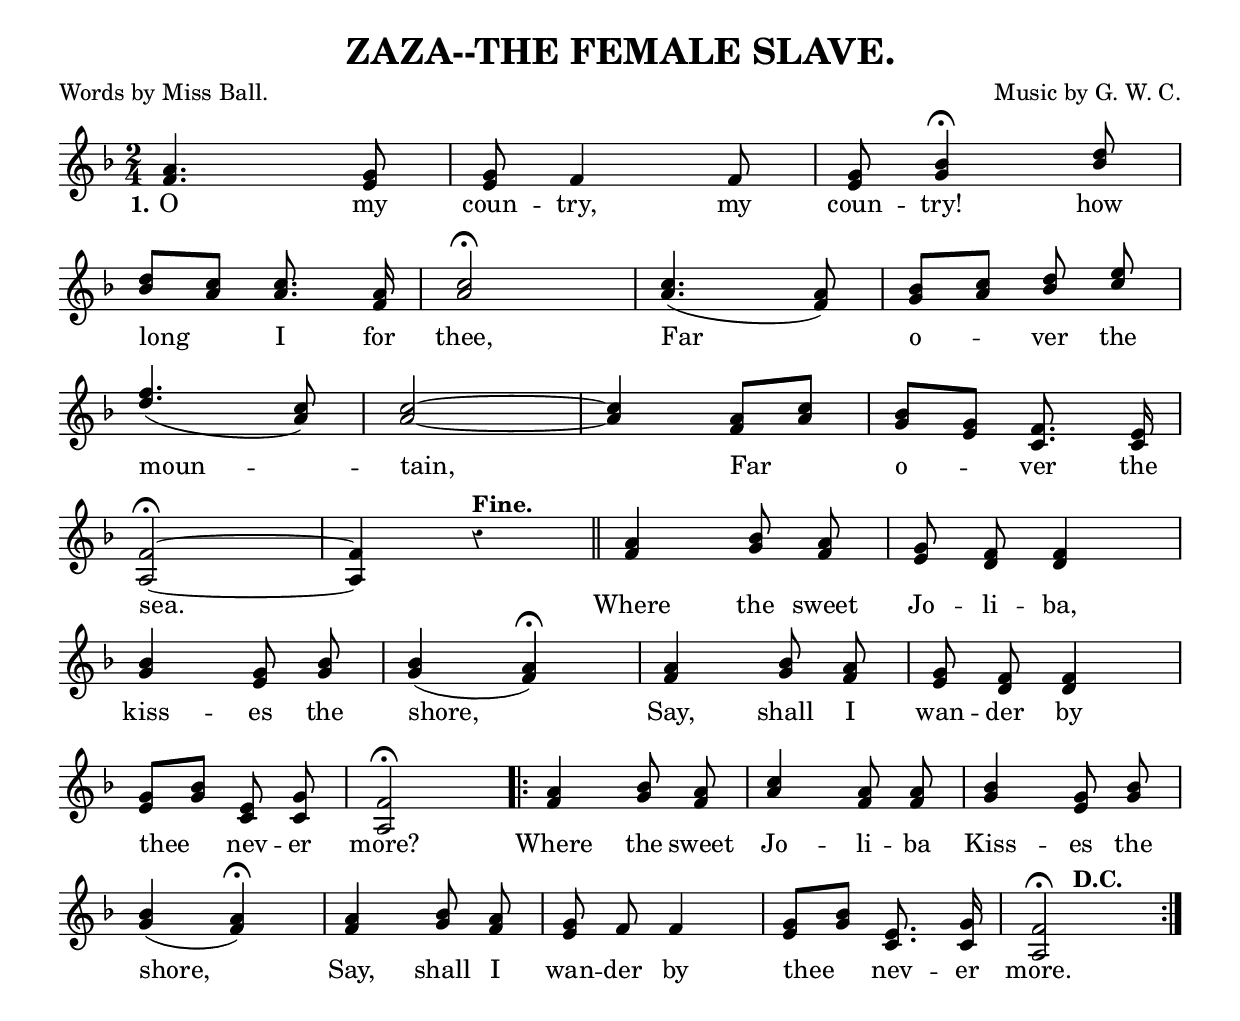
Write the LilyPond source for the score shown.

\version "2.10"
\include "english.ly"

\header {
   title = "ZAZA--THE FEMALE SLAVE."
   poet = "Words by Miss Ball."
   composer = "Music by G. W. C."
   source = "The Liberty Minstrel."
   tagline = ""
}

words = \lyricmode {
   \set stanza = "1."	
   O my coun -- try, my coun -- try! how
   long I for thee, Far o -- ver the
   moun -- tain, Far o -- ver the
   sea. Where the sweet Jo -- li -- ba,
   kiss -- es the shore, Say, shall I wan -- der by
   thee nev -- er more? Where the sweet Jo -- li -- ba Kiss -- es the
   shore, Say, shall I wan -- der by thee nev -- er more.
}

treble =  \relative c' {
  \key f \major
  \time 2/4
  \clef treble
  \autoBeamOff
  \stemUp

  \tag #'toFINE { <f a>4. <e g>8 |
      <e g>8 f4 f8 |
      <e g>8 <g bf>4\fermata <bf d>8 |

  \break
  <bf d>8[ <a c>8] <a c>8. <f a>16 |
      <a c>2\fermata |
      <a c>4.( <f a>8) |
      <g bf>8[ <a c>8] <bf d>8 <c e>8 |

  \break    
  <d f>4.( <a c>8) |
      <a c>2 ~ |
      <a c>4 <f a>8[ <a c>8] |
      <g bf>8[ <e g>8] <c f>8. <c e>16 |

  \break    
  <a f'>2\fermata ~ |
      <a f'>4 r4^\markup { \bold Fine. } } \bar "||"
      \tag #'toDC { <f' a> <g bf>8 <f a>8 |
      <e g>8 <d f>8 <d f>4 |

  \break    
  <g bf> <e g>8 <g bf>8 |
      <g bf>4( <f a>4\fermata) |
      <f a> <g bf>8 <f a>8 |
      <e g>8 <d f>8 <d f>4 |

  \break    
  <e g>8[ <g bf>8] <c, e>8 <c g'>8 |
      <a f'>2^\fermata \repeat volta 2 {
      <f' a>4 <g bf>8 <f a>8 |
      <a c>4 <f a>8 <f a>8 |
      <g bf>4 <e g>8 <g bf>8 |

  \break    
  <g bf>4( <f a>^\fermata) |
      <f a> <g bf>8 <f a> |
      <e g> f f4 |
      <e g>8[ <g bf>] <c, e>8. <c g'>16 |
      \once \override Script #'script-priority = #-100
      <a f'>2^\fermata^\markup { \hspace #4 \bold "D.C."} } }
}


\score { 
  \new ChoirStaff \with{systemStartDelimiter = #'SystemStartBrace }	
   <<
     \new Staff = "upper"  \new Voice = "treble" { \treble }
     \new Lyrics \lyricsto "treble" { \words }
   >>
   
   
\layout {
	indent=0
	\context { \Staff \override Rest #'style = #'classical }
	\context { \Score \remove "Bar_number_engraver" }
	  } 
}

\score { 
  \new ChoirStaff \with{systemStartDelimiter = #'SystemStartBrace }	
   <<
   \new Staff = "upper"  \new Voice = "treble" { \unfoldRepeats { \treble }  %%% from begining, through repeats, to D.C.
                                                 \removeWithTag #'toDC \treble  }  %%% D. C. to FINE
   >>
  	  
\midi { \context { \Score tempoWholesPerMinute = #(ly:make-moment 84 4 ) }}    

}

